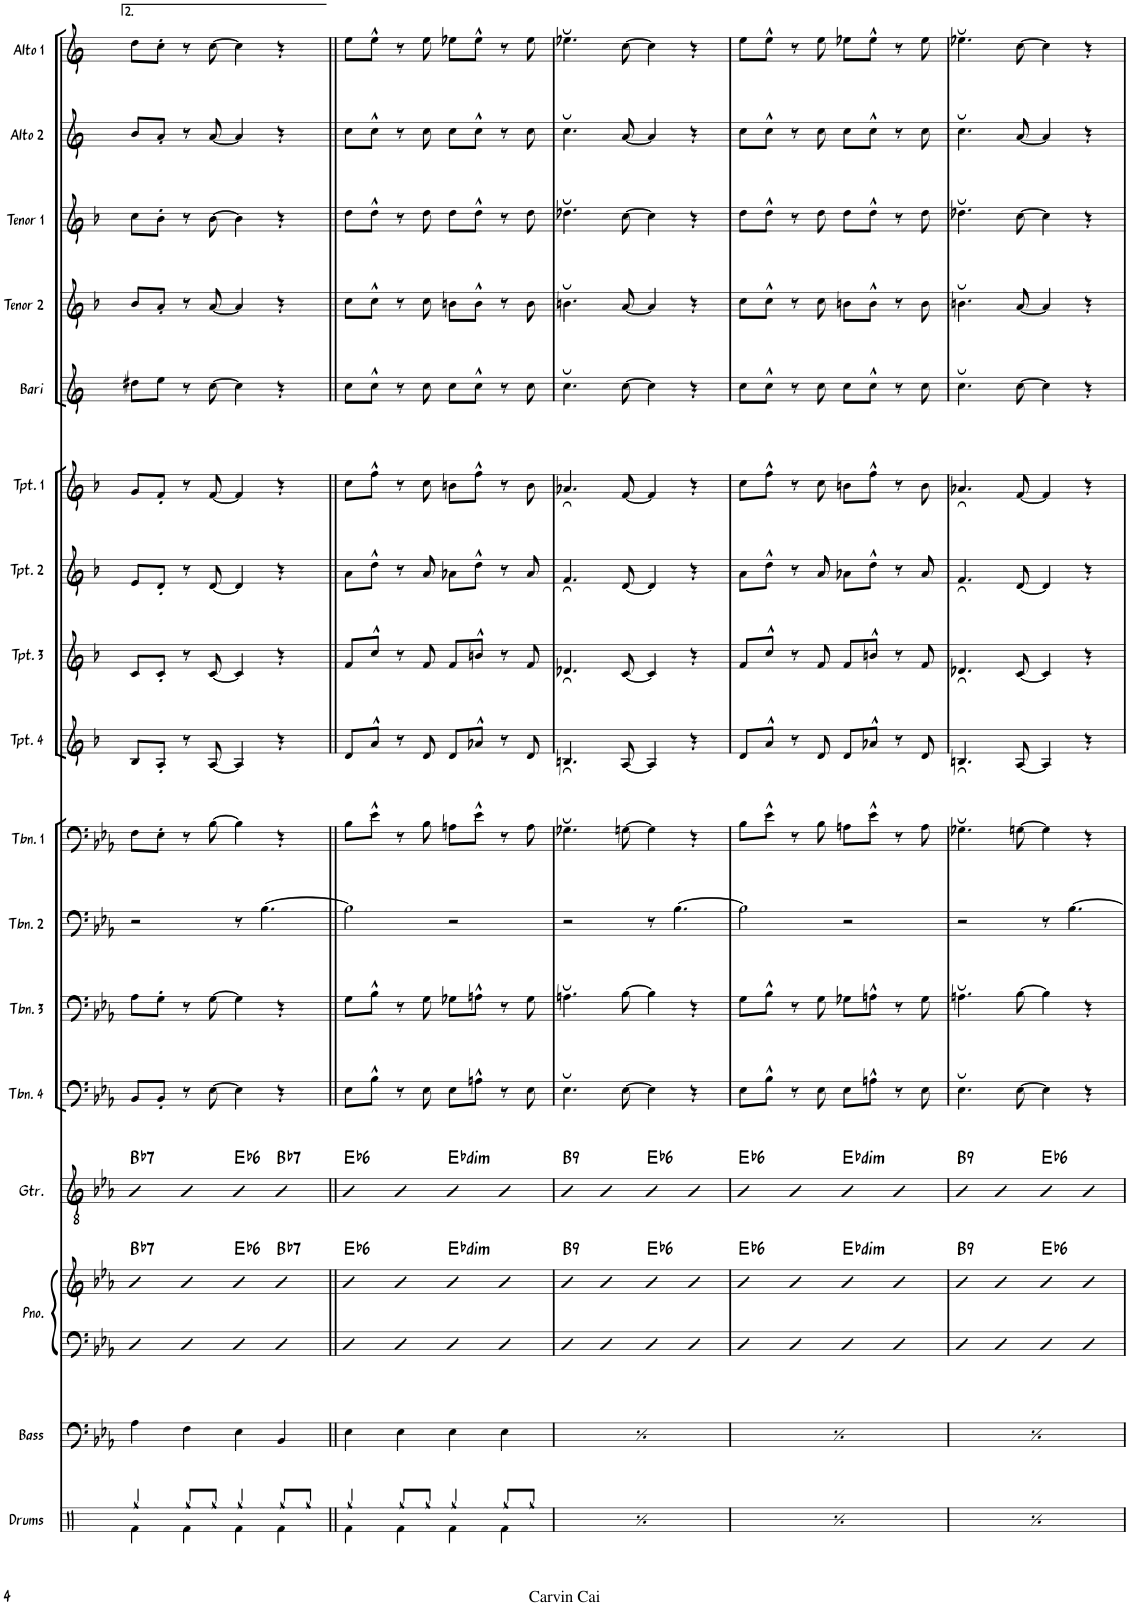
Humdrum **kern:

**kern	**kern	**kern	**kern	**harte	**kern	**harte	**kern	**kern	**kern	**kern	**kern	**kern	**kern	**kern	**kern	**kern	**kern	**kern	**kern
*part17	*part16	*part15	*part15	*part15	*part14	*part14	*part13	*part12	*part11	*part10	*part9	*part8	*part7	*part6	*part5	*part4	*part3	*part2	*part1
*staff18	*staff17	*staff16	*staff15	*	*staff14	*	*staff13	*staff12	*staff11	*staff10	*staff9	*staff8	*staff7	*staff6	*staff5	*staff4	*staff3	*staff2	*staff1
*I"Drums	*I"Bass	*I"Piano	*	*	*I"Guitar	*	*I"Trombone 4	*I"Trombone 3	*I"Trombone 2	*I"Trombone 1	*I"Trumpet 4	*I"Trumpet 3	*I"Trumpet 2	*I"Trumpet 1	*I"Bari Sax	*I"Tenor Sax 2	*I"Tenor Sax 1	*I"Alto Sax 2	*I"Alto Sax 1
*I'Drums	*I'Bass	*I'Pno.	*	*	*I'Gtr.	*	*I'Tbn. 4	*I'Tbn. 3	*I'Tbn. 2	*I'Tbn. 1	*I'Tpt. 4	*I'Tpt. 3	*I'Tpt. 2	*I'Tpt. 1	*I'Bari	*I'Tenor 2	*I'Tenor 1	*I'Alto 2	*I'Alto 1
!!LO:PB:g=z
*clefX	*clefF4	*clefF4	*clefG2	*	*clefGv2	*	*clefF4	*clefF4	*clefF4	*clefF4	*clefG2	*clefG2	*clefG2	*clefG2	*clefG2	*clefG2	*clefG2	*clefG2	*clefG2
*	*Trd7c12	*	*	*	*	*	*	*	*	*	*Trd1c2	*Trd1c2	*Trd1c2	*Trd1c2	*Trd12c21	*Trd8c14	*Trd8c14	*Trd5c9	*Trd5c9
*k[]	*k[b-e-a-]	*k[b-e-a-]	*k[b-e-a-]	*	*k[b-e-a-]	*	*k[b-e-a-]	*k[b-e-a-]	*k[b-e-a-]	*k[b-e-a-]	*k[b-]	*k[b-]	*k[b-]	*k[b-]	*k[]	*k[b-]	*k[b-]	*k[]	*k[]
*M4/4	*M4/4	*M4/4	*M4/4	*	*M4/4	*	*M4/4	*M4/4	*M4/4	*M4/4	*M4/4	*M4/4	*M4/4	*M4/4	*M4/4	*M4/4	*M4/4	*M4/4	*M4/4
=11	=11	=11	=11	=11	=11	=11	=11	=11	=11	=11	=11	=11	=11	=11	=11	=11	=11	=11	=11
*^	*	*	*	*	*	*	*	*	*	*	*	*	*	*	*	*	*	*	*
!	!	!	!	!	!LO:H:kt=7	!	!LO:H:kt=7	!	!	!	!	!	!	!	!	!	!	!	!	!
4Rgg/	4Rf\	4A-\	4D	4b-	Bb:7	4b-	Bb:7	8BB-/L	8A-\L	2r	8F\L	8B-/L	8c/L	8e/L	8g/L	8dd#X\L	8b-/L	8cc\L	8b/L	8dd\L
.	.	.	.	.	.	.	.	8BB-'/J	8G'\J	.	8E-'\J	8A'/J	8c'/J	8d'/J	8f'/J	8ee\J	8a'/J	8b-'\J	8a'/J	8cc'\J
8Rgg/L	4Rf\	4F\	4D	4b-	.	4b-	.	8r	8r	.	8r	8r	8r	8r	8r	8r	8r	8r	8r	8r
8Rgg/J	.	.	.	.	.	.	.	[8E-\	[8G\	.	[8B-\	[8A/	[8c/	[8d/	[8f/	[8cc\	[8a/	[8b-\	[8a/	[8cc\
!	!	!	!	!	!LO:H:kt=6	!	!LO:H:kt=6	!	!	!	!	!	!	!	!	!	!	!	!	!
4Rgg/	4Rf\	4E-\	4D	4b-	Eb:maj6	4b-	Eb:maj6	4E-\]	4G\]	8r	4B-\]	4A/]	4c/]	4d/]	4f/]	4cc\]	4a/]	4b-\]	4a/]	4cc\]
.	.	.	.	.	.	.	.	.	.	[4.B-\	.	.	.	.	.	.	.	.	.	.
!	!	!	!	!	!LO:H:kt=7	!	!LO:H:kt=7	!	!	!	!	!	!	!	!	!	!	!	!	!
8Rgg/L	4Rf\	4BB-/	4D	4b-	Bb:7	4b-	Bb:7	4r	4r	.	4r	4r	4r	4r	4r	4r	4r	4r	4r	4r
8Rgg/J	.	.	.	.	.	.	.	.	.	.	.	.	.	.	.	.	.	.	.	.
=12||	=12||	=12||	=12||	=12||	=12||	=12||	=12||	=12||	=12||	=12||	=12||	=12||	=12||	=12||	=12||	=12||	=12||	=12||	=12||	=12||
!	!	!	!	!	!LO:H:kt=6	!	!LO:H:kt=6	!	!	!	!	!	!	!	!	!	!	!	!	!
4Rgg/	4Rf\	4E-\	4D	4b-	Eb:maj6	4b-	Eb:maj6	8E-\L	8G\L	2B-\]	8B-\L	8d/L	8f/L	8a\L	8cc\L	8cc\L	8cc\L	8dd\L	8cc\L	8ee\L
.	.	.	.	.	.	.	.	8B-^^\J	8B-^^\J	.	8e-^^\J	8a^^/J	8cc^^/J	8dd^^\J	8ff^^\J	8cc^^\J	8cc^^\J	8dd^^\J	8cc^^\J	8ee^^\J
8Rgg/L	4Rf\	4E-\	4D	4b-	.	4b-	.	8r	8r	.	8r	8r	8r	8r	8r	8r	8r	8r	8r	8r
8Rgg/J	.	.	.	.	.	.	.	8E-\	8G\	.	8B-\	8d/	8f/	8a/	8cc\	8cc\	8cc\	8dd\	8cc\	8ee\
!	!	!	!	!	!LO:H:kt=dim	!	!LO:H:kt=dim	!	!	!	!	!	!	!	!	!	!	!	!	!
4Rgg/	4Rf\	4E-\	4D	4b-	Eb:dim	4b-	Eb:dim	8E-\L	8G-X\L	2r	8An\L	8d/L	8f/L	8a-X\L	8bn\L	8cc\L	8bn\L	8dd\L	8cc\L	8ee-X\L
.	.	.	.	.	.	.	.	8An^^\J	8An^^\J	.	8e-^^\J	8a-X^^/J	8bn^^/J	8dd^^\J	8ff^^\J	8cc^^\J	8b^^\J	8dd^^\J	8cc^^\J	8ee-^^\J
8Rgg/L	4Rf\	4E-\	4D	4b-	.	4b-	.	8r	8r	.	8r	8r	8r	8r	8r	8r	8r	8r	8r	8r
8Rgg/J	.	.	.	.	.	.	.	8E-\	8G-\	.	8A\	8d/	8f/	8a-/	8b\	8cc\	8b\	8dd\	8cc\	8ee-\
=13	=13	=13	=13	=13	=13	=13	=13	=13	=13	=13	=13	=13	=13	=13	=13	=13	=13	=13	=13	=13
!	!	!	!	!	!LO:H:kt=9	!	!LO:H:kt=9	!	!	!	!	!	!	!	!	!	!	!	!	!
4Rgg/	4Rf\	4E-\	4D	4b-	B:9	4b-	B:9	4.E-\	4.An\	2r	4.G-X\	4.Bn/	4.d-X/	4.f/	4.a-X/	4.cc\	4.bn\	4.dd-X\	4.cc\	4.ee-X\
8Rgg/L	4Rf\	4E-\	4D	4b-	.	4b-	.	.	.	.	.	.	.	.	.	.	.	.	.	.
8Rgg/J	.	.	.	.	.	.	.	[8E-\	[8B-\	.	[8Gn\	[8A/	[8c/	[8d/	[8f/	[8cc\	[8a/	[8cc\	[8a/	[8cc\
!	!	!	!	!	!LO:H:kt=6	!	!LO:H:kt=6	!	!	!	!	!	!	!	!	!	!	!	!	!
4Rgg/	4Rf\	4E-\	4D	4b-	Eb:maj6	4b-	Eb:maj6	4E-\]	4B-\]	8r	4G\]	4A/]	4c/]	4d/]	4f/]	4cc\]	4a/]	4cc\]	4a/]	4cc\]
.	.	.	.	.	.	.	.	.	.	[4.B-\	.	.	.	.	.	.	.	.	.	.
8Rgg/L	4Rf\	4E-\	4D	4b-	.	4b-	.	4r	4r	.	4r	4r	4r	4r	4r	4r	4r	4r	4r	4r
8Rgg/J	.	.	.	.	.	.	.	.	.	.	.	.	.	.	.	.	.	.	.	.
=14	=14	=14	=14	=14	=14	=14	=14	=14	=14	=14	=14	=14	=14	=14	=14	=14	=14	=14	=14	=14
!	!	!	!	!	!LO:H:kt=6	!	!LO:H:kt=6	!	!	!	!	!	!	!	!	!	!	!	!	!
4Rgg/	4Rf\	4E-\	4D	4b-	Eb:maj6	4b-	Eb:maj6	8E-\L	8G\L	2B-\]	8B-\L	8d/L	8f/L	8a\L	8cc\L	8cc\L	8cc\L	8dd\L	8cc\L	8ee\L
.	.	.	.	.	.	.	.	8B-^^\J	8B-^^\J	.	8e-^^\J	8a^^/J	8cc^^/J	8dd^^\J	8ff^^\J	8cc^^\J	8cc^^\J	8dd^^\J	8cc^^\J	8ee^^\J
8Rgg/L	4Rf\	4E-\	4D	4b-	.	4b-	.	8r	8r	.	8r	8r	8r	8r	8r	8r	8r	8r	8r	8r
8Rgg/J	.	.	.	.	.	.	.	8E-\	8G\	.	8B-\	8d/	8f/	8a/	8cc\	8cc\	8cc\	8dd\	8cc\	8ee\
!	!	!	!	!	!LO:H:kt=dim	!	!LO:H:kt=dim	!	!	!	!	!	!	!	!	!	!	!	!	!
4Rgg/	4Rf\	4E-\	4D	4b-	Eb:dim	4b-	Eb:dim	8E-\L	8G-X\L	2r	8An\L	8d/L	8f/L	8a-X\L	8bn\L	8cc\L	8bn\L	8dd\L	8cc\L	8ee-X\L
.	.	.	.	.	.	.	.	8An^^\J	8An^^\J	.	8e-^^\J	8a-X^^/J	8bn^^/J	8dd^^\J	8ff^^\J	8cc^^\J	8b^^\J	8dd^^\J	8cc^^\J	8ee-^^\J
8Rgg/L	4Rf\	4E-\	4D	4b-	.	4b-	.	8r	8r	.	8r	8r	8r	8r	8r	8r	8r	8r	8r	8r
8Rgg/J	.	.	.	.	.	.	.	8E-\	8G-\	.	8A\	8d/	8f/	8a-/	8b\	8cc\	8b\	8dd\	8cc\	8ee-\
=15	=15	=15	=15	=15	=15	=15	=15	=15	=15	=15	=15	=15	=15	=15	=15	=15	=15	=15	=15	=15
!	!	!	!	!	!LO:H:kt=9	!	!LO:H:kt=9	!	!	!	!	!	!	!	!	!	!	!	!	!
4Rgg/	4Rf\	4E-\	4D	4b-	B:9	4b-	B:9	4.E-\	4.An\	2r	4.G-X\	4.Bn/	4.d-X/	4.f/	4.a-X/	4.cc\	4.bn\	4.dd-X\	4.cc\	4.ee-X\
8Rgg/L	4Rf\	4E-\	4D	4b-	.	4b-	.	.	.	.	.	.	.	.	.	.	.	.	.	.
8Rgg/J	.	.	.	.	.	.	.	[8E-\	[8B-\	.	[8Gn\	[8A/	[8c/	[8d/	[8f/	[8cc\	[8a/	[8cc\	[8a/	[8cc\
!	!	!	!	!	!LO:H:kt=6	!	!LO:H:kt=6	!	!	!	!	!	!	!	!	!	!	!	!	!
4Rgg/	4Rf\	4E-\	4D	4b-	Eb:maj6	4b-	Eb:maj6	4E-\]	4B-\]	8r	4G\]	4A/]	4c/]	4d/]	4f/]	4cc\]	4a/]	4cc\]	4a/]	4cc\]
.	.	.	.	.	.	.	.	.	.	[4.B-\	.	.	.	.	.	.	.	.	.	.
8Rgg/L	4Rf\	4E-\	4D	4b-	.	4b-	.	4r	4r	.	4r	4r	4r	4r	4r	4r	4r	4r	4r	4r
8Rgg/J	.	.	.	.	.	.	.	.	.	.	.	.	.	.	.	.	.	.	.	.
*v	*v	*	*	*	*	*	*	*	*	*	*	*	*	*	*	*	*	*	*	*
=	=	=	=	=	=	=	=	=	=	=	=	=	=	=	=	=	=	=	=
*-	*-	*-	*-	*-	*-	*-	*-	*-	*-	*-	*-	*-	*-	*-	*-	*-	*-	*-	*-
